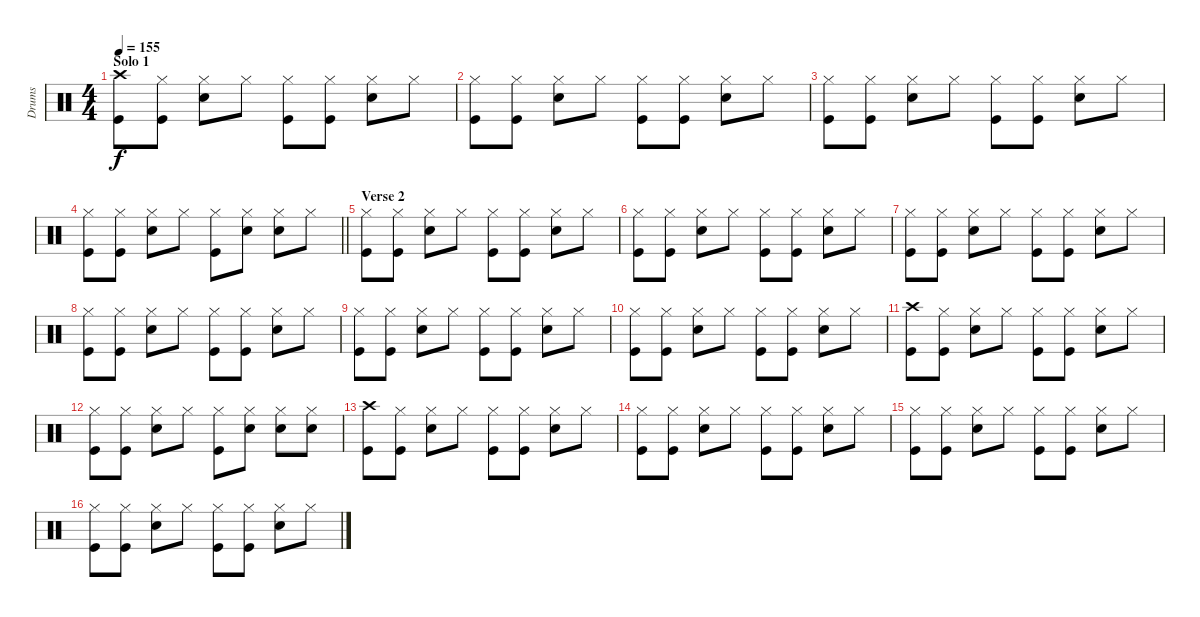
\track ("Drums" "Drums") {instrument percussion}
\staff {score}
\articulation defaults
\ts (4 4)
\section ("" "Solo 1")
\tempo 155
\clef neutral
\ks c
("Crash high (hit)" "Kick (hit)").8{dy f} ("Hi-Hat (closed)" "Kick (hit)").8 ("Hi-Hat (closed)" "Snare (hit) 2").8 "Hi-Hat (closed)".8 ("Hi-Hat (closed)" "Kick (hit)").8 ("Hi-Hat (closed)" "Kick (hit)").8 ("Hi-Hat (closed)" "Snare (hit) 2").8 "Hi-Hat (closed)".8 |
("Hi-Hat (closed)" "Kick (hit)").8 ("Hi-Hat (closed)" "Kick (hit)").8 ("Hi-Hat (closed)" "Snare (hit) 2").8 "Hi-Hat (closed)".8 ("Hi-Hat (closed)" "Kick (hit)").8 ("Hi-Hat (closed)" "Kick (hit)").8 ("Hi-Hat (closed)" "Snare (hit) 2").8 "Hi-Hat (closed)".8 |
("Hi-Hat (closed)" "Kick (hit)").8 ("Hi-Hat (closed)" "Kick (hit)").8 ("Hi-Hat (closed)" "Snare (hit) 2").8 "Hi-Hat (closed)".8 ("Hi-Hat (closed)" "Kick (hit)").8 ("Hi-Hat (closed)" "Kick (hit)").8 ("Hi-Hat (closed)" "Snare (hit) 2").8 "Hi-Hat (closed)".8 |
\barLineRight lightlight
("Hi-Hat (closed)" "Kick (hit)").8 ("Hi-Hat (closed)" "Kick (hit)").8 ("Hi-Hat (closed)" "Snare (hit) 2").8 "Hi-Hat (closed)".8 ("Hi-Hat (closed)" "Kick (hit)").8 ("Hi-Hat (closed)" "Snare (hit) 2").8 ("Hi-Hat (closed)" "Snare (hit) 2").8 "Hi-Hat (closed)".8 |
\section ("" "Verse 2")
("Hi-Hat (closed)" "Kick (hit)").8 ("Hi-Hat (closed)" "Kick (hit)").8 ("Hi-Hat (closed)" "Snare (hit) 2").8 "Hi-Hat (closed)".8 ("Hi-Hat (closed)" "Kick (hit)").8 ("Hi-Hat (closed)" "Kick (hit)").8 ("Hi-Hat (closed)" "Snare (hit) 2").8 "Hi-Hat (closed)".8 |
("Hi-Hat (closed)" "Kick (hit)").8 ("Hi-Hat (closed)" "Kick (hit)").8 ("Hi-Hat (closed)" "Snare (hit) 2").8 "Hi-Hat (closed)".8 ("Hi-Hat (closed)" "Kick (hit)").8 ("Hi-Hat (closed)" "Kick (hit)").8 ("Hi-Hat (closed)" "Snare (hit) 2").8 "Hi-Hat (closed)".8 |
("Hi-Hat (closed)" "Kick (hit)").8 ("Hi-Hat (closed)" "Kick (hit)").8 ("Hi-Hat (closed)" "Snare (hit) 2").8 "Hi-Hat (closed)".8 ("Hi-Hat (closed)" "Kick (hit)").8 ("Hi-Hat (closed)" "Kick (hit)").8 ("Hi-Hat (closed)" "Snare (hit) 2").8 "Hi-Hat (closed)".8 |
("Hi-Hat (closed)" "Kick (hit)").8 ("Hi-Hat (closed)" "Kick (hit)").8 ("Hi-Hat (closed)" "Snare (hit) 2").8 "Hi-Hat (closed)".8 ("Hi-Hat (closed)" "Kick (hit)").8 ("Hi-Hat (closed)" "Kick (hit)").8 ("Hi-Hat (closed)" "Snare (hit) 2").8 "Hi-Hat (closed)".8 |
("Hi-Hat (closed)" "Kick (hit)").8 ("Hi-Hat (closed)" "Kick (hit)").8 ("Hi-Hat (closed)" "Snare (hit) 2").8 "Hi-Hat (closed)".8 ("Hi-Hat (closed)" "Kick (hit)").8 ("Hi-Hat (closed)" "Kick (hit)").8 ("Hi-Hat (closed)" "Snare (hit) 2").8 "Hi-Hat (closed)".8 |
("Hi-Hat (closed)" "Kick (hit)").8 ("Hi-Hat (closed)" "Kick (hit)").8 ("Hi-Hat (closed)" "Snare (hit) 2").8 "Hi-Hat (closed)".8 ("Hi-Hat (closed)" "Kick (hit)").8 ("Hi-Hat (closed)" "Kick (hit)").8 ("Hi-Hat (closed)" "Snare (hit) 2").8 "Hi-Hat (closed)".8 |
("Crash high (hit)" "Kick (hit)").8 ("Hi-Hat (closed)" "Kick (hit)").8 ("Hi-Hat (closed)" "Snare (hit) 2").8 "Hi-Hat (closed)".8 ("Hi-Hat (closed)" "Kick (hit)").8 ("Hi-Hat (closed)" "Kick (hit)").8 ("Hi-Hat (closed)" "Snare (hit) 2").8 "Hi-Hat (closed)".8 |
("Hi-Hat (closed)" "Kick (hit)").8 ("Hi-Hat (closed)" "Kick (hit)").8 ("Hi-Hat (closed)" "Snare (hit) 2").8 "Hi-Hat (closed)".8 ("Hi-Hat (closed)" "Kick (hit)").8 ("Hi-Hat (closed)" "Snare (hit) 2").8 ("Hi-Hat (closed)" "Snare (hit) 2").8 ("Hi-Hat (closed)" "Snare (hit) 2").8 |
("Crash high (hit)" "Kick (hit)").8 ("Hi-Hat (closed)" "Kick (hit)").8 ("Hi-Hat (closed)" "Snare (hit) 2").8 "Hi-Hat (closed)".8 ("Hi-Hat (closed)" "Kick (hit)").8 ("Hi-Hat (closed)" "Kick (hit)").8 ("Hi-Hat (closed)" "Snare (hit) 2").8 "Hi-Hat (closed)".8 |
("Hi-Hat (closed)" "Kick (hit)").8 ("Hi-Hat (closed)" "Kick (hit)").8 ("Hi-Hat (closed)" "Snare (hit) 2").8 "Hi-Hat (closed)".8 ("Hi-Hat (closed)" "Kick (hit)").8 ("Hi-Hat (closed)" "Kick (hit)").8 ("Hi-Hat (closed)" "Snare (hit) 2").8 "Hi-Hat (closed)".8 |
("Hi-Hat (closed)" "Kick (hit)").8 ("Hi-Hat (closed)" "Kick (hit)").8 ("Hi-Hat (closed)" "Snare (hit) 2").8 "Hi-Hat (closed)".8 ("Hi-Hat (closed)" "Kick (hit)").8 ("Hi-Hat (closed)" "Kick (hit)").8 ("Hi-Hat (closed)" "Snare (hit) 2").8 "Hi-Hat (closed)".8 |
("Hi-Hat (closed)" "Kick (hit)").8 ("Hi-Hat (closed)" "Kick (hit)").8 ("Hi-Hat (closed)" "Snare (hit) 2").8 "Hi-Hat (closed)".8 ("Hi-Hat (closed)" "Kick (hit)").8 ("Hi-Hat (closed)" "Kick (hit)").8 ("Hi-Hat (closed)" "Snare (hit) 2").8 "Hi-Hat (closed)".8
